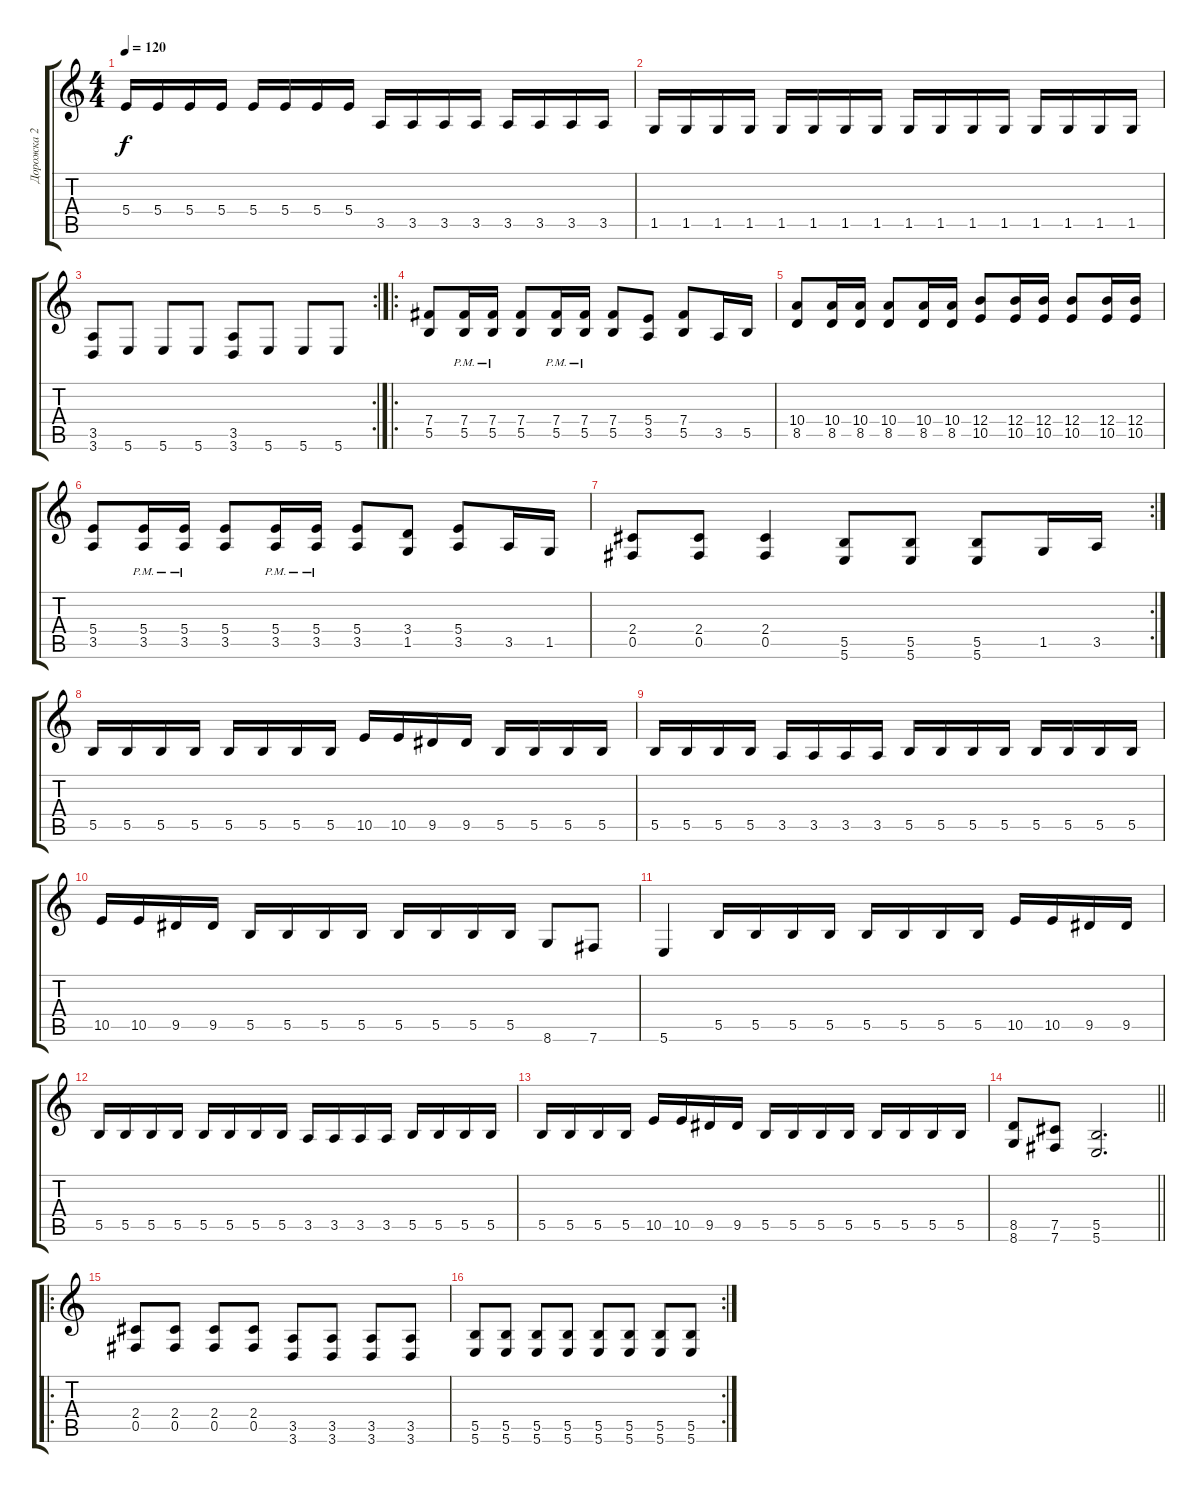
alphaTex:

\track ("Дорожка 2" "Дорожка 2") {instrument distortionguitar}
\staff {score tabs}
\tuning (Db4 Ab3 E3 B2 Gb2 B1) {hide}
\ts (4 4)
\tempo 120
\clef g2
\ks c
5.4.16{dy f} 5.4.16 5.4.16 5.4.16 5.4.16 5.4.16 5.4.16 5.4.16 3.5.16 3.5.16 3.5.16 3.5.16 3.5.16 3.5.16 3.5.16 3.5.16 |
1.5.16 1.5.16 1.5.16 1.5.16 1.5.16 1.5.16 1.5.16 1.5.16 1.5.16 1.5.16 1.5.16 1.5.16 1.5.16 1.5.16 1.5.16 1.5.16 |
\rc 2
(3.5 3.6).8 5.6.8 5.6.8 5.6.8 (3.5 3.6).8 5.6.8 5.6.8 5.6.8 |
\ro
(7.4 5.5).8 (7.4 5.5{pm}).16 (7.4 5.5{pm}).16 (7.4 5.5).8 (7.4 5.5{pm}).16 (7.4 5.5{pm}).16 (7.4 5.5).8 (5.4 3.5).8 (7.4 5.5).8 3.5.16 5.5.16 |
(10.4 8.5).8 (10.4 8.5).16 (10.4 8.5).16 (10.4 8.5).8 (10.4 8.5).16 (10.4 8.5).16 (12.4 10.5).8 (12.4 10.5).16 (12.4 10.5).16 (12.4 10.5).8 (12.4 10.5).16 (12.4 10.5).16 |
(5.4 3.5).8 (5.4 3.5{pm}).16 (5.4 3.5{pm}).16 (5.4 3.5).8 (5.4 3.5{pm}).16 (5.4 3.5{pm}).16 (5.4 3.5).8 (3.4 1.5).8 (5.4 3.5).8 3.5.16 1.5.16 |
\rc 2
(2.4 0.5).8 (2.4 0.5).8 (2.4 0.5).4 (5.5 5.6).8 (5.5 5.6).8 (5.5 5.6).8 1.5.16 3.5.16 |
5.5.16 5.5.16 5.5.16 5.5.16 5.5.16 5.5.16 5.5.16 5.5.16 10.5.16 10.5.16 9.5.16 9.5.16 5.5.16 5.5.16 5.5.16 5.5.16 |
5.5.16 5.5.16 5.5.16 5.5.16 3.5.16 3.5.16 3.5.16 3.5.16 5.5.16 5.5.16 5.5.16 5.5.16 5.5.16 5.5.16 5.5.16 5.5.16 |
10.5.16 10.5.16 9.5.16 9.5.16 5.5.16 5.5.16 5.5.16 5.5.16 5.5.16 5.5.16 5.5.16 5.5.16 8.6.8 7.6.8 |
5.6.4 5.5.16 5.5.16 5.5.16 5.5.16 5.5.16 5.5.16 5.5.16 5.5.16 10.5.16 10.5.16 9.5.16 9.5.16 |
5.5.16 5.5.16 5.5.16 5.5.16 5.5.16 5.5.16 5.5.16 5.5.16 3.5.16 3.5.16 3.5.16 3.5.16 5.5.16 5.5.16 5.5.16 5.5.16 |
5.5.16 5.5.16 5.5.16 5.5.16 10.5.16 10.5.16 9.5.16 9.5.16 5.5.16 5.5.16 5.5.16 5.5.16 5.5.16 5.5.16 5.5.16 5.5.16 |
\barLineRight lightlight
(8.5 8.6).8 (7.5 7.6).8 (5.5 5.6).2{d} |
\ro
(2.4 0.5).8 (2.4 0.5).8 (2.4 0.5).8 (2.4 0.5).8 (3.5 3.6).8 (3.5 3.6).8 (3.5 3.6).8 (3.5 3.6).8 |
\rc 2
(5.5 5.6).8 (5.5 5.6).8 (5.5 5.6).8 (5.5 5.6).8 (5.5 5.6).8 (5.5 5.6).8 (5.5 5.6).8 (5.5 5.6).8
